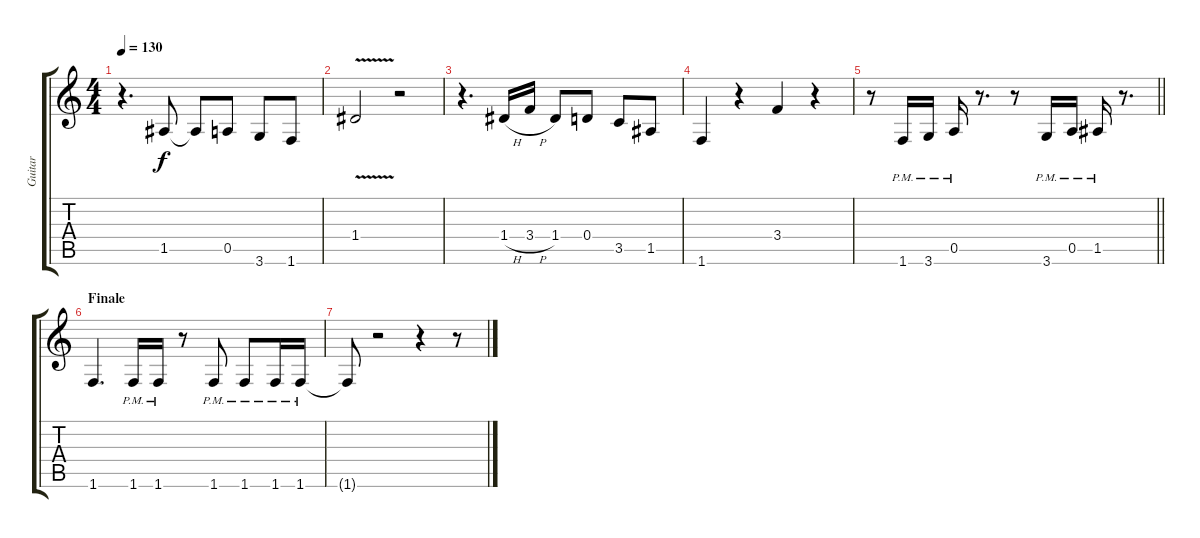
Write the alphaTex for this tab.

\track ("Guitar" "Guitar") {instrument distortionguitar}
\staff {score tabs}
\tuning (E4 B3 G3 D3 A2 E2) {hide}
\ts (4 4)
\tempo 130
\clef g2
\ks c
r.4{d dy f} 1.5.8 1.5{t}.8 0.5.8 3.6.8 1.6.8 |
1.4{v}.2 r.2 |
r.4{d} 1.4{h}.16 3.4{h}.16 1.4.8 0.4.8 3.5.8 1.5.8 |
1.6.4 r.4 3.4.4 r.4 |
\barLineRight lightlight
r.8 1.6{pm}.16 3.6{pm}.16 0.5{pm}.16 r.8{d} r.8 3.6{pm}.16 0.5{pm}.16 1.5{pm}.16 r.8{d} |
\section ("" "Finale")
1.6.4{d} 1.6{pm}.16 1.6{pm}.16 r.8 1.6{pm}.8 1.6{pm}.8 1.6{pm}.16 1.6{pm}.16 |
1.6{t}.8 r.2 r.4 r.8
